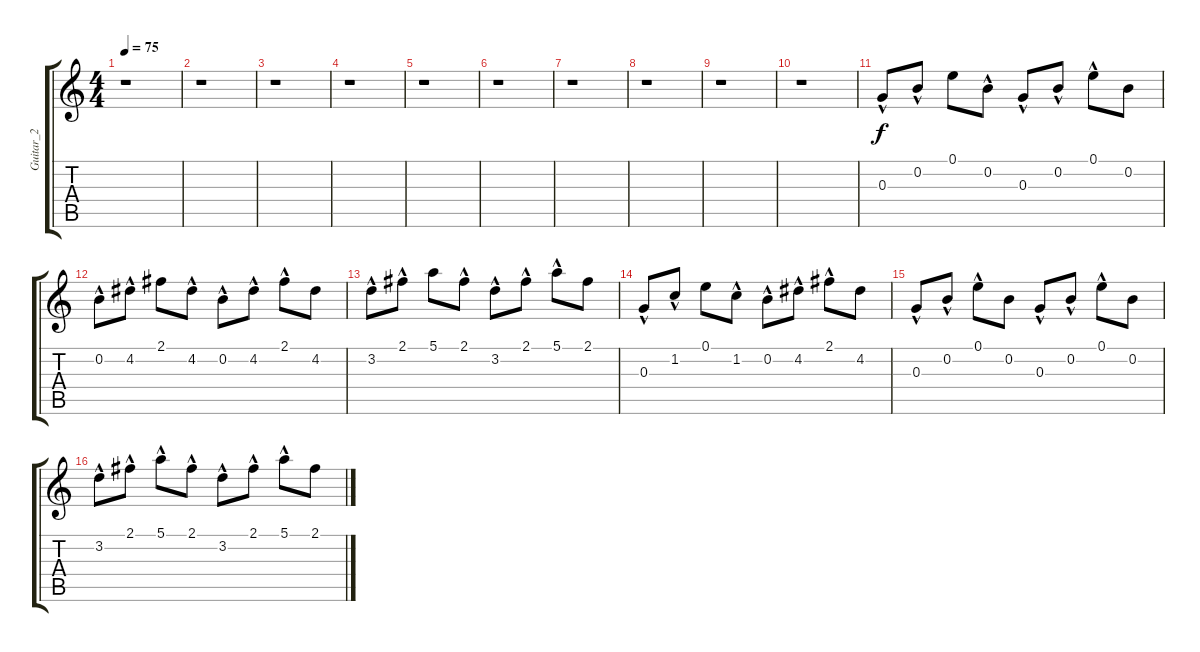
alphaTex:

\track ("Guitar_2" "Guitar_2") {instrument acousticguitarsteel}
\staff {score tabs}
\tuning (E4 B3 G3 D3 A2 E2) {hide}
\ts (4 4)
\tempo 75
\clef g2
\ks c
r.1{dy f} |
r.1 |
r.1 |
r.1 |
r.1 |
r.1 |
r.1 |
r.1 |
r.1 |
r.1 |
0.3{hac}.8 0.2{hac}.8 0.1.8 0.2{hac}.8 0.3{hac}.8 0.2{hac}.8 0.1{hac}.8 0.2.8 |
0.2{hac}.8 4.2{hac}.8 2.1.8 4.2{hac}.8 0.2{hac}.8 4.2{hac}.8 2.1{hac}.8 4.2.8 |
3.2{hac}.8 2.1{hac}.8 5.1.8 2.1{hac}.8 3.2{hac}.8 2.1{hac}.8 5.1{hac}.8 2.1.8 |
0.3{hac}.8 1.2{hac}.8 0.1.8 1.2{hac}.8 0.2{hac}.8 4.2{hac}.8 2.1{hac}.8 4.2.8 |
0.3{hac}.8 0.2{hac}.8 0.1{hac}.8 0.2.8 0.3{hac}.8 0.2{hac}.8 0.1{hac}.8 0.2.8 |
3.2{hac}.8 2.1{hac}.8 5.1{hac}.8 2.1{hac}.8 3.2{hac}.8 2.1{hac}.8 5.1{hac}.8 2.1.8
